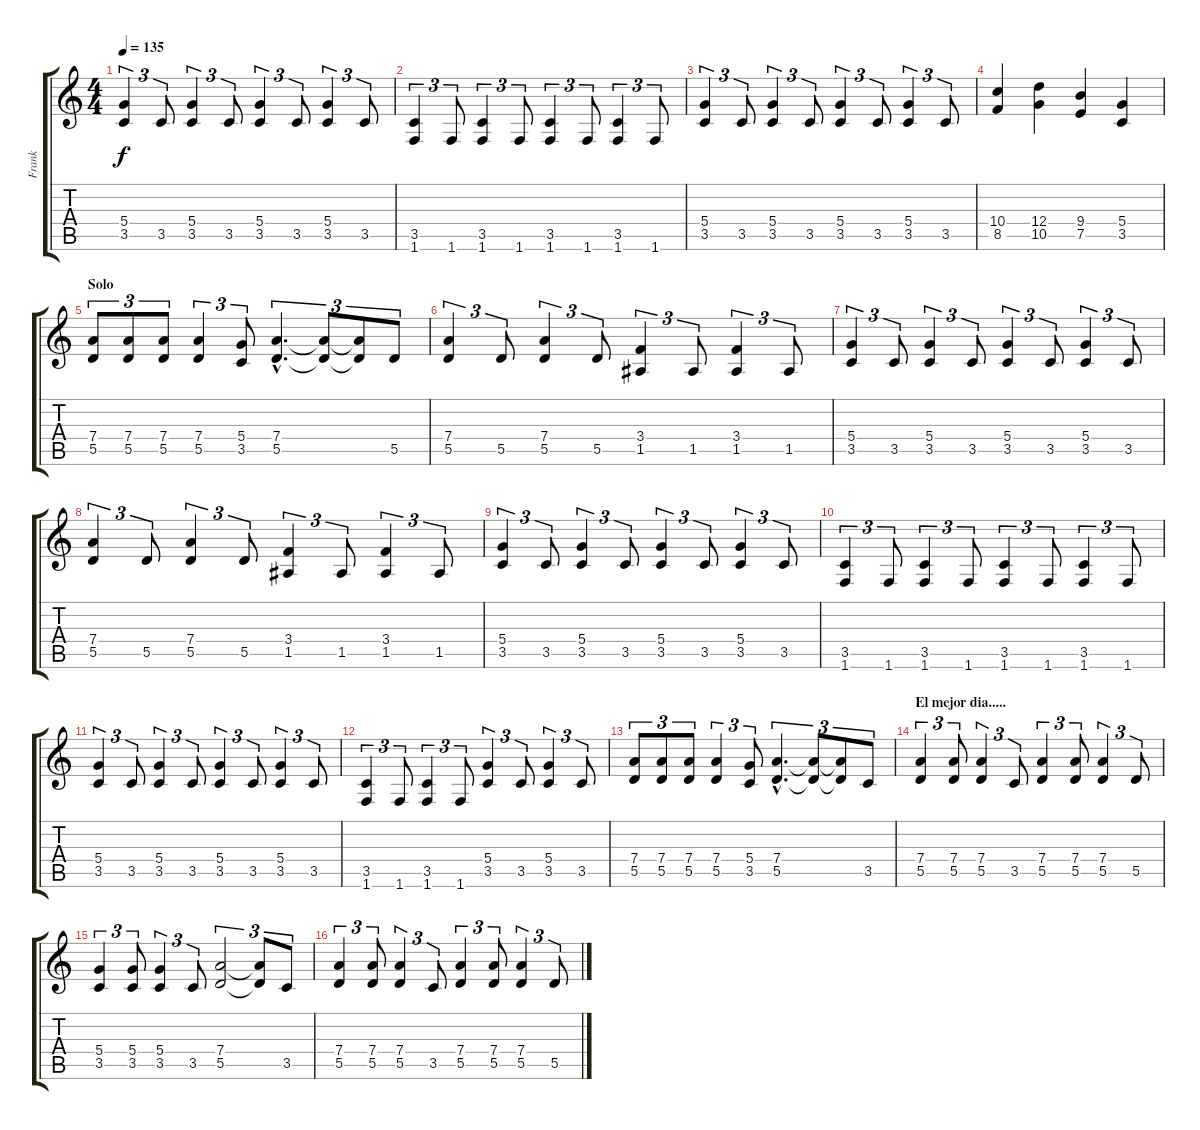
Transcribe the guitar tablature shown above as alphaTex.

\track ("Frank" "Frank") {instrument overdrivenguitar}
\staff {score tabs}
\tuning (E4 B3 G3 D3 A2 E2) {hide}
\ts (4 4)
\tempo 135
\clef g2
\ks c
(5.4 3.5).4{tu (3 2) dy f} 3.5.8{tu (3 2)} (5.4 3.5).4{tu (3 2)} 3.5.8{tu (3 2)} (5.4 3.5).4{tu (3 2)} 3.5.8{tu (3 2)} (5.4 3.5).4{tu (3 2)} 3.5.8{tu (3 2)} |
(3.5 1.6).4{tu (3 2)} 1.6.8{tu (3 2)} (3.5 1.6).4{tu (3 2)} 1.6.8{tu (3 2)} (3.5 1.6).4{tu (3 2)} 1.6.8{tu (3 2)} (3.5 1.6).4{tu (3 2)} 1.6.8{tu (3 2)} |
(5.4 3.5).4{tu (3 2)} 3.5.8{tu (3 2)} (5.4 3.5).4{tu (3 2)} 3.5.8{tu (3 2)} (5.4 3.5).4{tu (3 2)} 3.5.8{tu (3 2)} (5.4 3.5).4{tu (3 2)} 3.5.8{tu (3 2)} |
(10.4 8.5).4{volume 11 balance 12} (12.4 10.5).4 (9.4 7.5).4 (5.4 3.5).4 |
\section ("" "Solo")
(7.4 5.5).8{tu (3 2)} (7.4 5.5).8{tu (3 2)} (7.4 5.5).8{tu (3 2)} (7.4 5.5).4{tu (3 2)} (5.4 3.5).8{tu (3 2)} (7.4{hac} 5.5{hac}).4{d tu (3 2)} (7.4{t} 5.5{t}).8{tu (3 2)} (7.4{t} 5.5{t}).8{tu (3 2)} 5.5.8{tu (3 2)} |
(7.4 5.5).4{tu (3 2)} 5.5.8{tu (3 2)} (7.4 5.5).4{tu (3 2)} 5.5.8{tu (3 2)} (3.4 1.5).4{tu (3 2)} 1.5.8{tu (3 2)} (3.4 1.5).4{tu (3 2)} 1.5.8{tu (3 2)} |
(5.4 3.5).4{tu (3 2)} 3.5.8{tu (3 2)} (5.4 3.5).4{tu (3 2)} 3.5.8{tu (3 2)} (5.4 3.5).4{tu (3 2)} 3.5.8{tu (3 2)} (5.4 3.5).4{tu (3 2)} 3.5.8{tu (3 2)} |
(7.4 5.5).4{tu (3 2)} 5.5.8{tu (3 2)} (7.4 5.5).4{tu (3 2)} 5.5.8{tu (3 2)} (3.4 1.5).4{tu (3 2)} 1.5.8{tu (3 2)} (3.4 1.5).4{tu (3 2)} 1.5.8{tu (3 2)} |
(5.4 3.5).4{tu (3 2)} 3.5.8{tu (3 2)} (5.4 3.5).4{tu (3 2)} 3.5.8{tu (3 2)} (5.4 3.5).4{tu (3 2)} 3.5.8{tu (3 2)} (5.4 3.5).4{tu (3 2)} 3.5.8{tu (3 2)} |
(3.5 1.6).4{tu (3 2)} 1.6.8{tu (3 2)} (3.5 1.6).4{tu (3 2)} 1.6.8{tu (3 2)} (3.5 1.6).4{tu (3 2)} 1.6.8{tu (3 2)} (3.5 1.6).4{tu (3 2)} 1.6.8{tu (3 2)} |
(5.4 3.5).4{tu (3 2)} 3.5.8{tu (3 2)} (5.4 3.5).4{tu (3 2)} 3.5.8{tu (3 2)} (5.4 3.5).4{tu (3 2)} 3.5.8{tu (3 2)} (5.4 3.5).4{tu (3 2)} 3.5.8{tu (3 2)} |
(3.5 1.6).4{tu (3 2)} 1.6.8{tu (3 2)} (3.5 1.6).4{tu (3 2)} 1.6.8{tu (3 2)} (5.4 3.5).4{tu (3 2)} 3.5.8{tu (3 2)} (5.4 3.5).4{tu (3 2)} 3.5.8{tu (3 2)} |
(7.4 5.5).8{tu (3 2)} (7.4 5.5).8{tu (3 2)} (7.4 5.5).8{tu (3 2)} (7.4 5.5).4{tu (3 2)} (5.4 3.5).8{tu (3 2)} (7.4{hac} 5.5{hac}).4{d tu (3 2)} (7.4{t} 5.5{t}).8{tu (3 2)} (7.4{t} 5.5{t}).8{tu (3 2)} 3.5.8{tu (3 2)} |
\section ("" "El mejor dia.....")
(7.4 5.5).4{tu (3 2) volume 10 balance 8} (7.4 5.5).8{tu (3 2)} (7.4 5.5).4{tu (3 2)} 3.5.8{tu (3 2)} (7.4 5.5).4{tu (3 2)} (7.4 5.5).8{tu (3 2)} (7.4 5.5).4{tu (3 2)} 5.5.8{tu (3 2)} |
(5.4 3.5).4{tu (3 2)} (5.4 3.5).8{tu (3 2)} (5.4 3.5).4{tu (3 2)} 3.5.8{tu (3 2)} (7.4 5.5).2{tu (3 2)} (7.4{t} 5.5{t}).8{tu (3 2)} 3.5.8{tu (3 2)} |
(7.4 5.5).4{tu (3 2)} (7.4 5.5).8{tu (3 2)} (7.4 5.5).4{tu (3 2)} 3.5.8{tu (3 2)} (7.4 5.5).4{tu (3 2)} (7.4 5.5).8{tu (3 2)} (7.4 5.5).4{tu (3 2)} 5.5.8{tu (3 2)}
